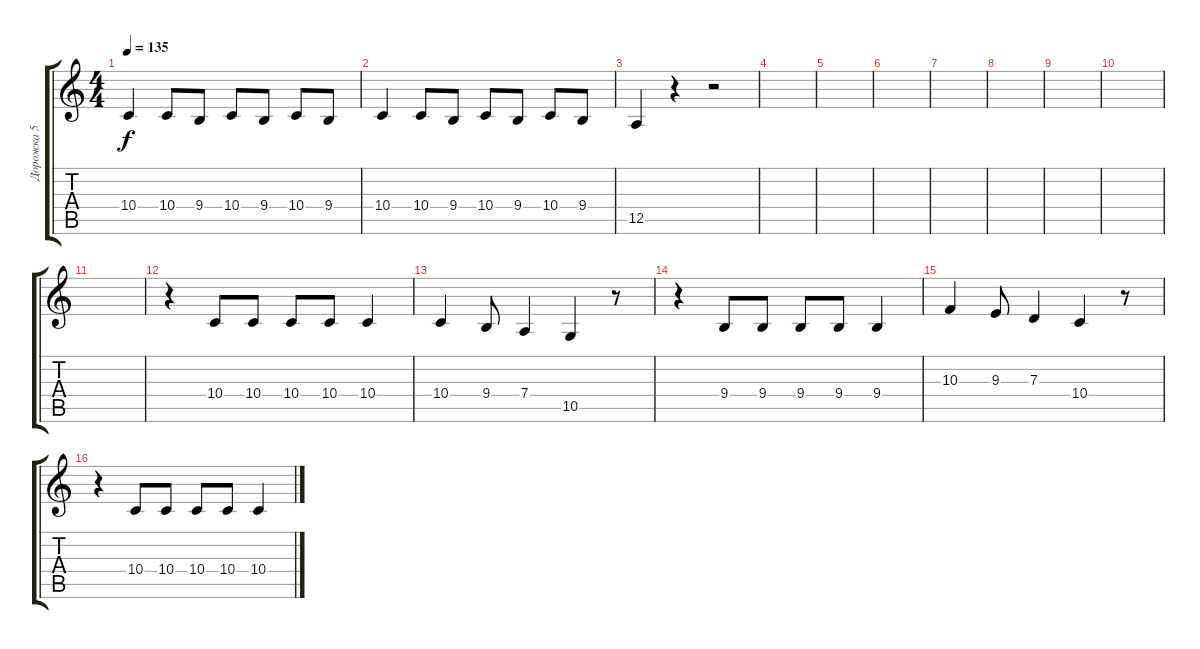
\track ("Дорожка 5" "Дорожка 5") {instrument acousticgrandpiano}
\staff {score tabs}
\tuning (E4 B3 G3 D3 A2 E2) {hide}
\ts (4 4)
\tempo 135
\clef g2
\ks c
10.4.4{dy f} 10.4.8 9.4.8 10.4.8 9.4.8 10.4.8 9.4.8 |
10.4.4 10.4.8 9.4.8 10.4.8 9.4.8 10.4.8 9.4.8 |
12.5.4 r.4 r.2 |
|
|
|
|
|
|
|
|
r.4 10.4.8 10.4.8 10.4.8 10.4.8 10.4.4 |
10.4.4 9.4.8 7.4.4 10.5.4 r.8 |
r.4 9.4.8 9.4.8 9.4.8 9.4.8 9.4.4 |
10.3.4 9.3.8 7.3.4 10.4.4 r.8 |
r.4 10.4.8 10.4.8 10.4.8 10.4.8 10.4.4
